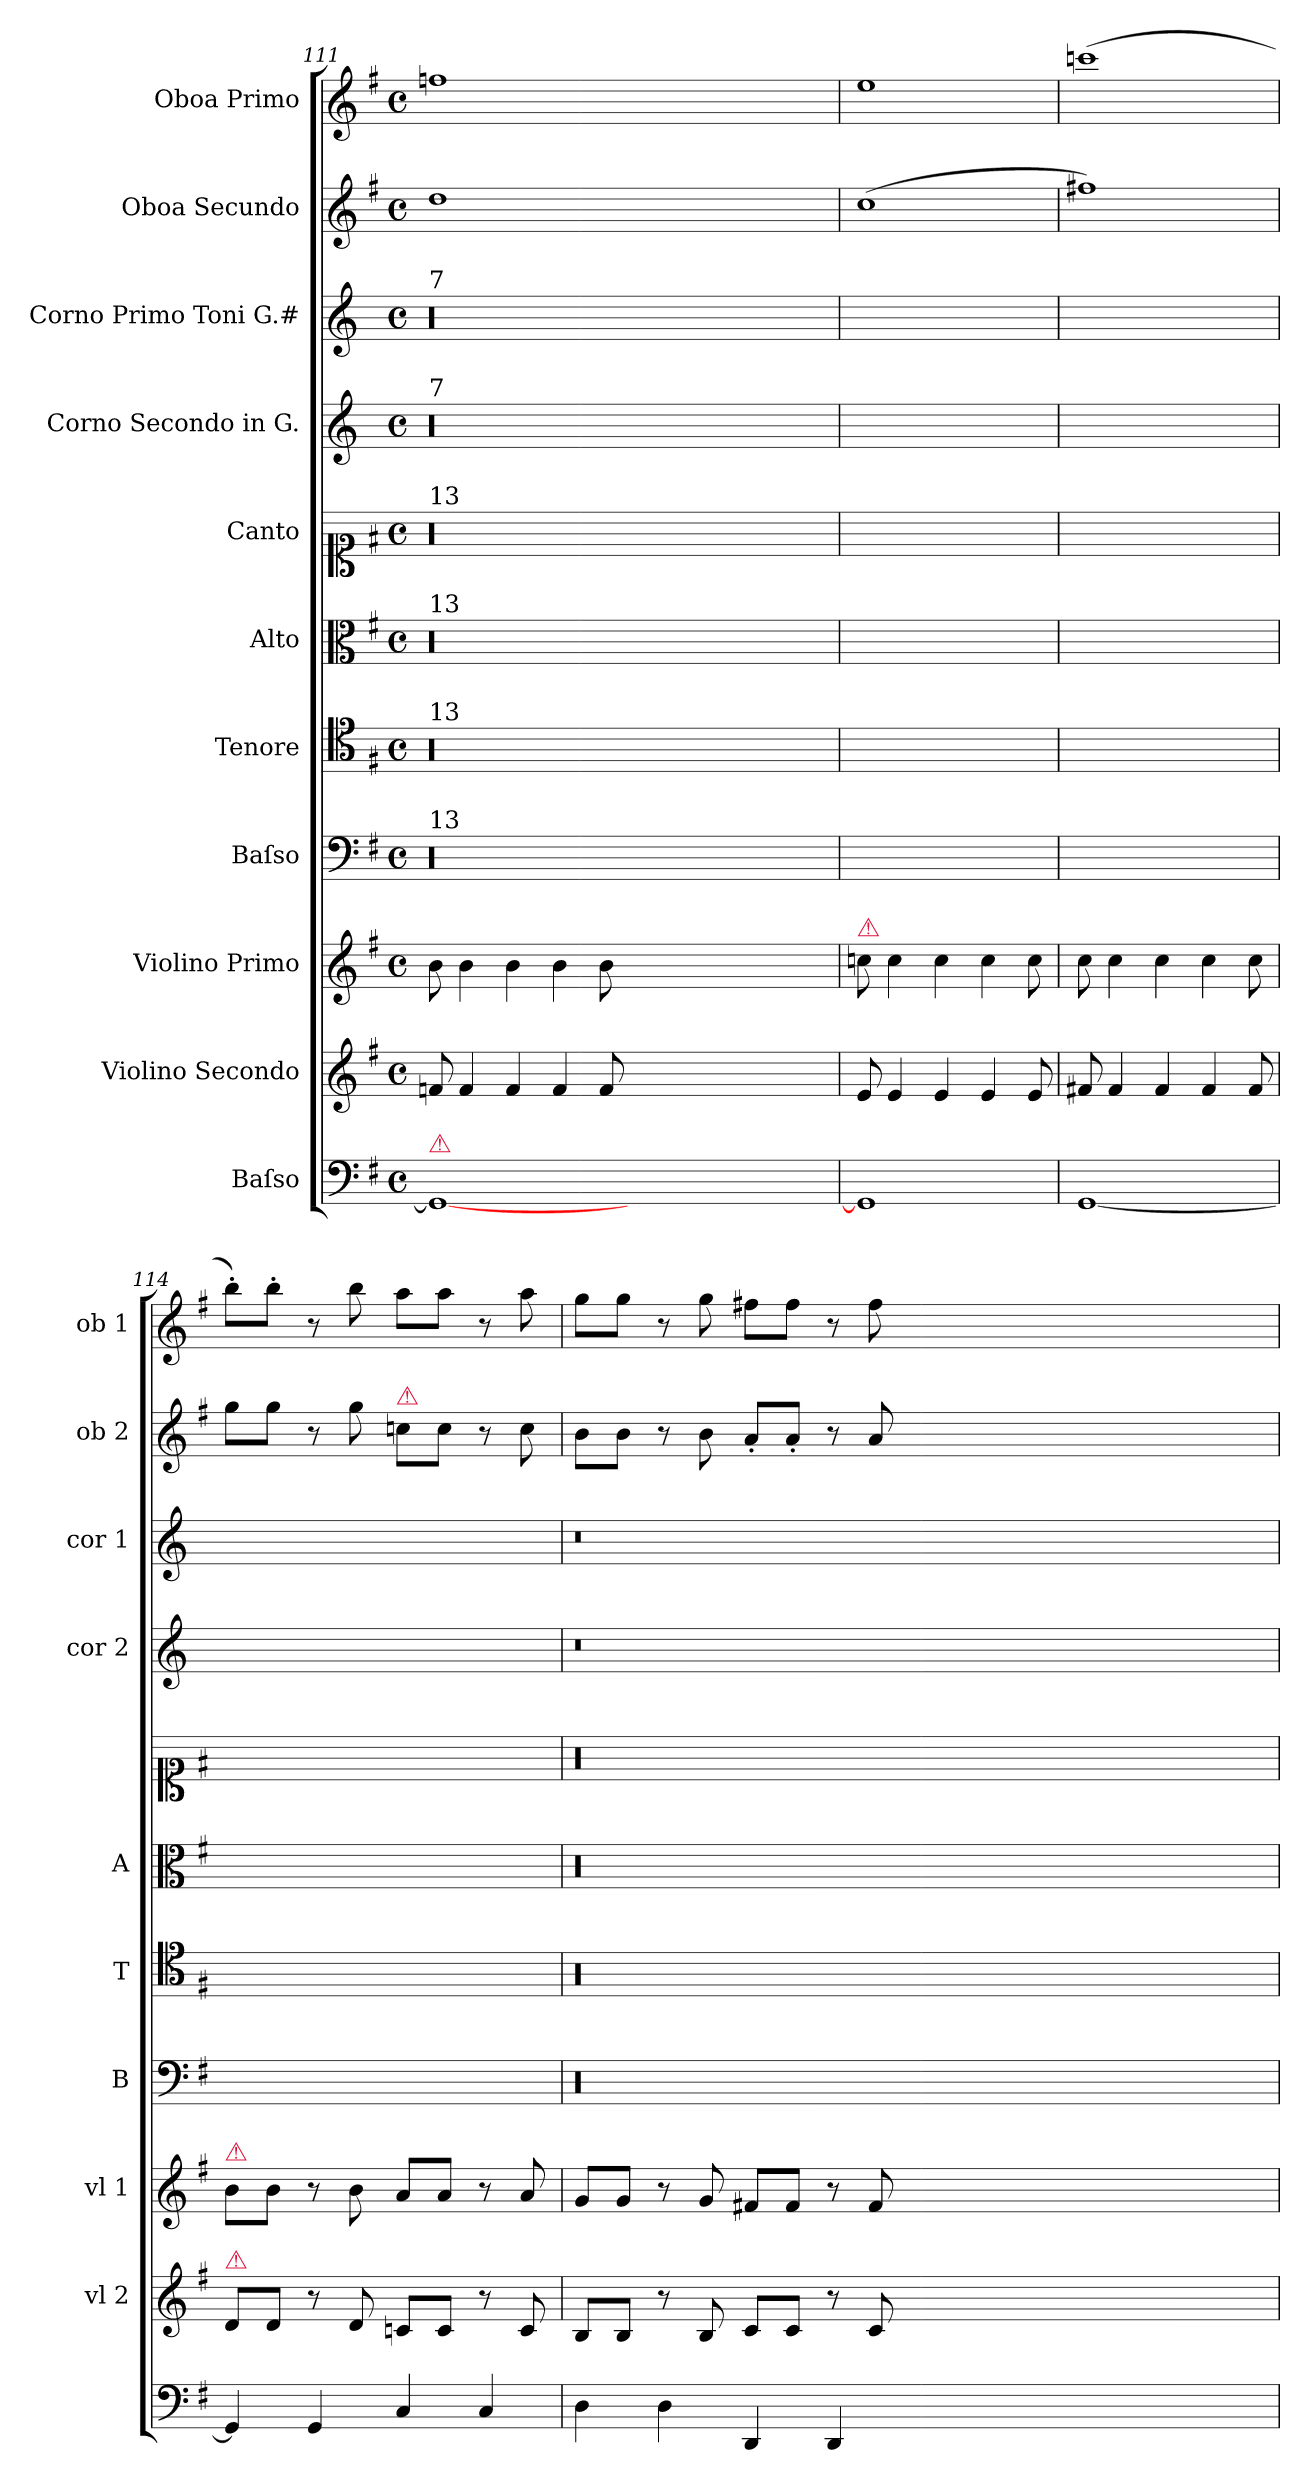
**kern	**kern	**kern	**kern	**kern	**kern	**kern	**kern	**kern	**kern	**kern
*part11	*part10	*part9	*part8	*part7	*part6	*part5	*part4	*part3	*part2	*part1
*staff11	*staff10	*staff9	*staff8	*staff7	*staff6	*staff5	*staff4	*staff3	*staff2	*staff1
*I"Baſso	*I"Violino Secondo	*I"Violino Primo	*I"Baſso	*I"Tenore	*I"Alto	*I"Canto	*I"Corno Secondo in G.	*I"Corno Primo Toni G.#	*I"Oboa Secundo	*I"Oboa Primo
*	*I'vl 2	*I'vl 1	*I'B	*I'T	*I'A	*	*I'cor 2	*I'cor 1	*I'ob 2	*I'ob 1
*clefF4	*clefG2	*clefG2	*clefF4	*clefC4	*clefC3	*clefC1	*clefG2	*clefG2	*clefG2	*clefG2
*	*	*	*	*	*	*	*ITrd3c5	*ITrd3c5	*	*
*k[f#]	*k[f#]	*k[f#]	*k[f#]	*k[f#]	*k[f#]	*k[f#]	*k[f#]	*k[f#]	*k[f#]	*k[f#]
*M4/4	*M4/4	*M4/4	*M4/4	*M4/4	*M4/4	*M4/4	*M4/4	*M4/4	*M4/4	*M4/4
*met(c)	*met(c)	*met(c)	*met(c)	*met(c)	*met(c)	*met(c)	*met(c)	*met(c)	*met(c)	*met(c)
=111	=111	=111	=111	=111	=111	=111	=111	=111	=111	=111
!	!	!	!	!	!	!	!	!LO:TX:a:t=7	!	!
!	!	!	!	!	!	!	!LO:TX:a:t=7	!	!	!
!	!	!	!	!	!	!LO:TX:a:t=13	!	!	!	!
!	!	!	!	!	!LO:TX:a:t=13	!	!	!	!	!
!	!	!	!	!LO:TX:a:t=13	!	!	!	!	!	!
!	!	!	!LO:TX:a:t=13	!	!	!	!	!	!	!
!LO:TX:a:color=crimson:t=⚠	!	!	!	!	!	!	!	!	!	!
1GG_	8fn/	8b\	00r	00r	00r	00r	00r	00r	1dd	1ffn
.	4f/	4b\	.	.	.	.	.	.	.	.
.	4f/	4b\	.	.	.	.	.	.	.	.
.	4f/	4b\	.	.	.	.	.	.	.	.
.	8f/	8b\	.	.	.	.	.	.	.	.
0.ryy	0.ryy	0.ryy	.	.	.	.	.	.	0.ryy	0.ryy
=112	=112	=112	=112	=112	=112	=112	=112	=112	=112	=112
!	!	!LO:TX:a:color=crimson:t=⚠	!	!	!	!	!	!	!	!
1GG]	8e/	8ccn\	1ryy	1ryy	1ryy	1ryy	1ryy	1ryy	(1cc	1ee
.	4e/	4cc\	.	.	.	.	.	.	.	.
.	4e/	4cc\	.	.	.	.	.	.	.	.
.	4e/	4cc\	.	.	.	.	.	.	.	.
.	8e/	8cc\	.	.	.	.	.	.	.	.
=113	=113	=113	=113	=113	=113	=113	=113	=113	=113	=113
[1GG	8f#X/	8cc\	1ryy	1ryy	1ryy	1ryy	1ryy	1ryy	1ff#X)	(<1cccn
.	4f#/	4cc\	.	.	.	.	.	.	.	.
.	4f#/	4cc\	.	.	.	.	.	.	.	.
.	4f#/	4cc\	.	.	.	.	.	.	.	.
.	8f#/	8cc\	.	.	.	.	.	.	.	.
=114	=114	=114	=114	=114	=114	=114	=114	=114	=114	=114
!	!	!LO:TX:a:color=crimson:t=⚠	!	!	!	!	!	!	!	!
!	!LO:TX:a:color=crimson:t=⚠	!	!	!	!	!	!	!	!	!
4GG/]	8d/L	8b\L	1ryy	1ryy	1ryy	1ryy	1ryy	1ryy	8gg\L	8bb'\L)
.	8d/J	8b\J	.	.	.	.	.	.	8gg\J	8bb'\J
4GG/	8r	8r	.	.	.	.	.	.	8r	8r
.	8d/	8b\	.	.	.	.	.	.	8gg\	8bb\
!	!	!	!	!	!	!	!	!	!LO:TX:a:color=crimson:t=⚠	!
4C/	8cn/L	8a/L	.	.	.	.	.	.	8ccn\L	8aa\L
.	8c/J	8a/J	.	.	.	.	.	.	8cc\J	8aa\J
4C/	8r	8r	.	.	.	.	.	.	8r	8r
.	8c/	8a/	.	.	.	.	.	.	8cc\	8aa\
=115	=115	=115	=115	=115	=115	=115	=115	=115	=115	=115
4D\	8B/L	8g/L	00r	00r	00r	00r	0r	0r	8b\L	8gg\L
.	8B/J	8g/J	.	.	.	.	.	.	8b\J	8gg\J
4D\	8r	8r	.	.	.	.	.	.	8r	8r
.	8B/	8g/	.	.	.	.	.	.	8b\	8gg\
4DD/	8c/L	8f#X/L	.	.	.	.	.	.	8a'/L	8ff#X\L
.	8c/J	8f#/J	.	.	.	.	.	.	8a'/J	8ff#\J
4DD/	8r	8r	.	.	.	.	.	.	8r	8r
.	8c/	8f#/	.	.	.	.	.	.	8a/	8ff#\
0.ryy	0.ryy	0.ryy	.	.	.	.	.	.	0.ryy	0.ryy
.	.	.	.	.	.	.	0ryy	0ryy	.	.
=	=	=	=	=	=	=	=	=	=	=
*-	*-	*-	*-	*-	*-	*-	*-	*-	*-	*-
